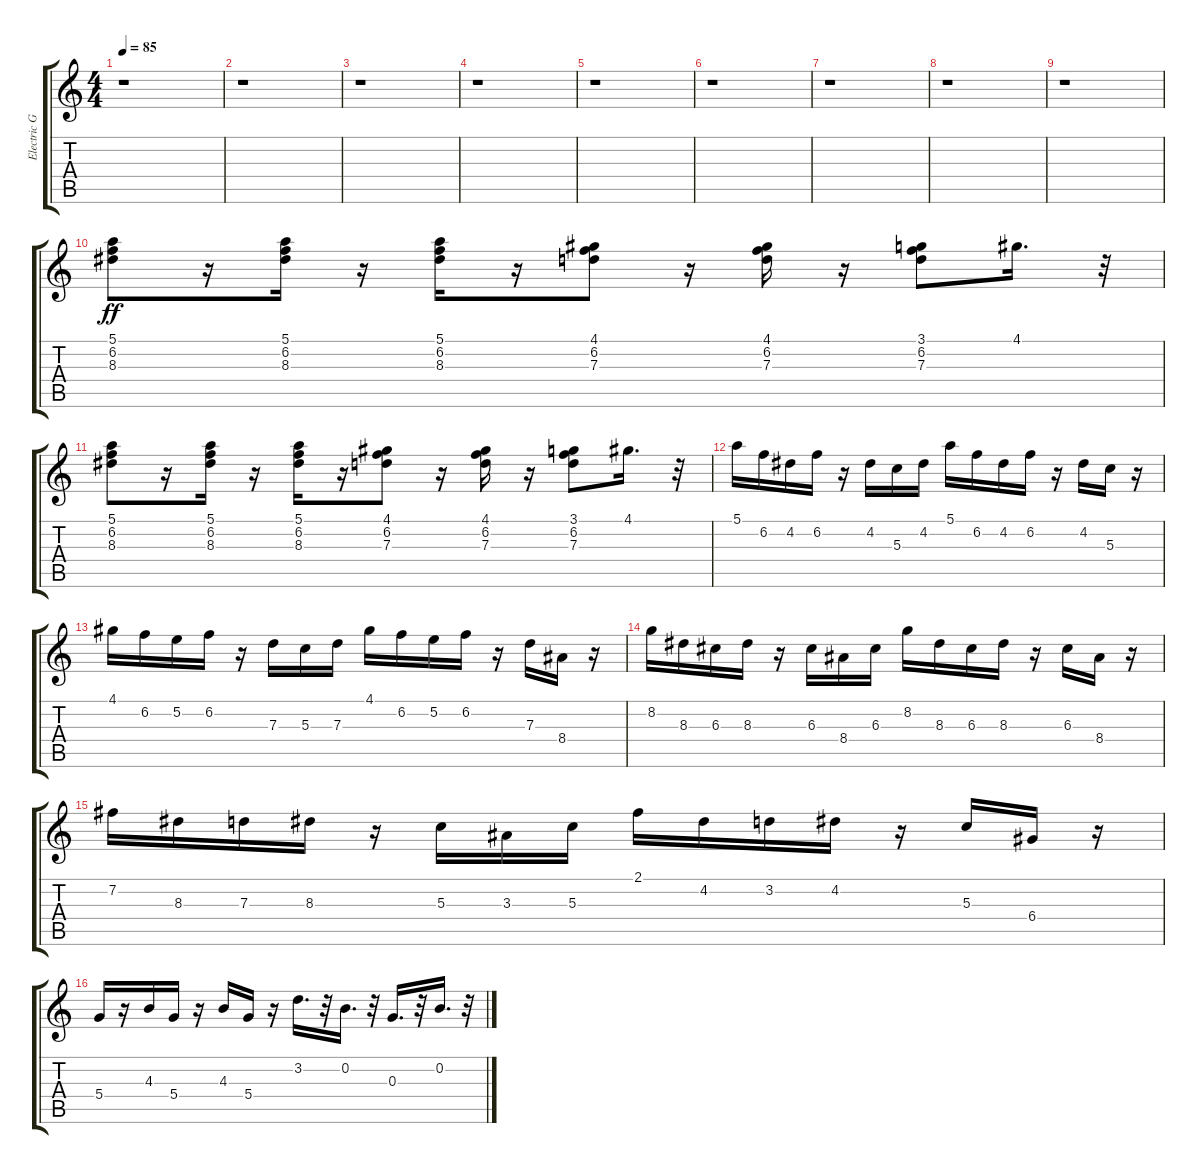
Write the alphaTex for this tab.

\track ("Electric Guitar" "Electric G") {instrument electricguitarmuted}
\staff {score tabs}
\tuning (E4 B3 G3 D3 A2 E2) {hide}
\ts (4 4)
\tempo 85
\clef g2
\ks c
r.1{dy ff} |
r.1 |
r.1 |
r.1 |
r.1 |
r.1 |
r.1 |
r.1 |
r.1 |
(5.1 6.2 8.3).8 r.16 (5.1 6.2 8.3).16 r.16 (5.1 6.2 8.3).16 r.16 (4.1 6.2 7.3).8 r.16 (4.1 6.2 7.3).16 r.16 (3.1 6.2 7.3).8 4.1.16{d} r.32 |
(5.1 6.2 8.3).8 r.16 (5.1 6.2 8.3).16 r.16 (5.1 6.2 8.3).16 r.16 (4.1 6.2 7.3).8 r.16 (4.1 6.2 7.3).16 r.16 (3.1 6.2 7.3).8 4.1.16{d} r.32 |
5.1.16 6.2.16 4.2.16 6.2.16 r.16 4.2.16 5.3.16 4.2.16 5.1.16{balance 14} 6.2.16 4.2.16 6.2.16 r.16 4.2.16 5.3.16 r.16 |
4.1.16{balance 2} 6.2.16 5.2.16 6.2.16 r.16 7.3.16 5.3.16 7.3.16 4.1.16{balance 14} 6.2.16 5.2.16 6.2.16 r.16 7.3.16 8.4.16 r.16 |
8.2.16{balance 2} 8.3.16 6.3.16 8.3.16 r.16 6.3.16 8.4.16 6.3.16 8.2.16{balance 14} 8.3.16 6.3.16 8.3.16 r.16 6.3.16 8.4.16 r.16 |
7.2.16{balance 2} 8.3.16 7.3.16 8.3.16 r.16 5.3.16 3.3.16 5.3.16 2.1.16{balance 14} 4.2.16 3.2.16 4.2.16 r.16 5.3.16 6.4.16 r.16 |
5.4.16 r.16 4.3.16 5.4.16 r.16 4.3.16 5.4.16 r.16 3.2.16{d} r.32 0.2.16{d} r.32 0.3.16{d} r.32 0.2.16{d} r.32
